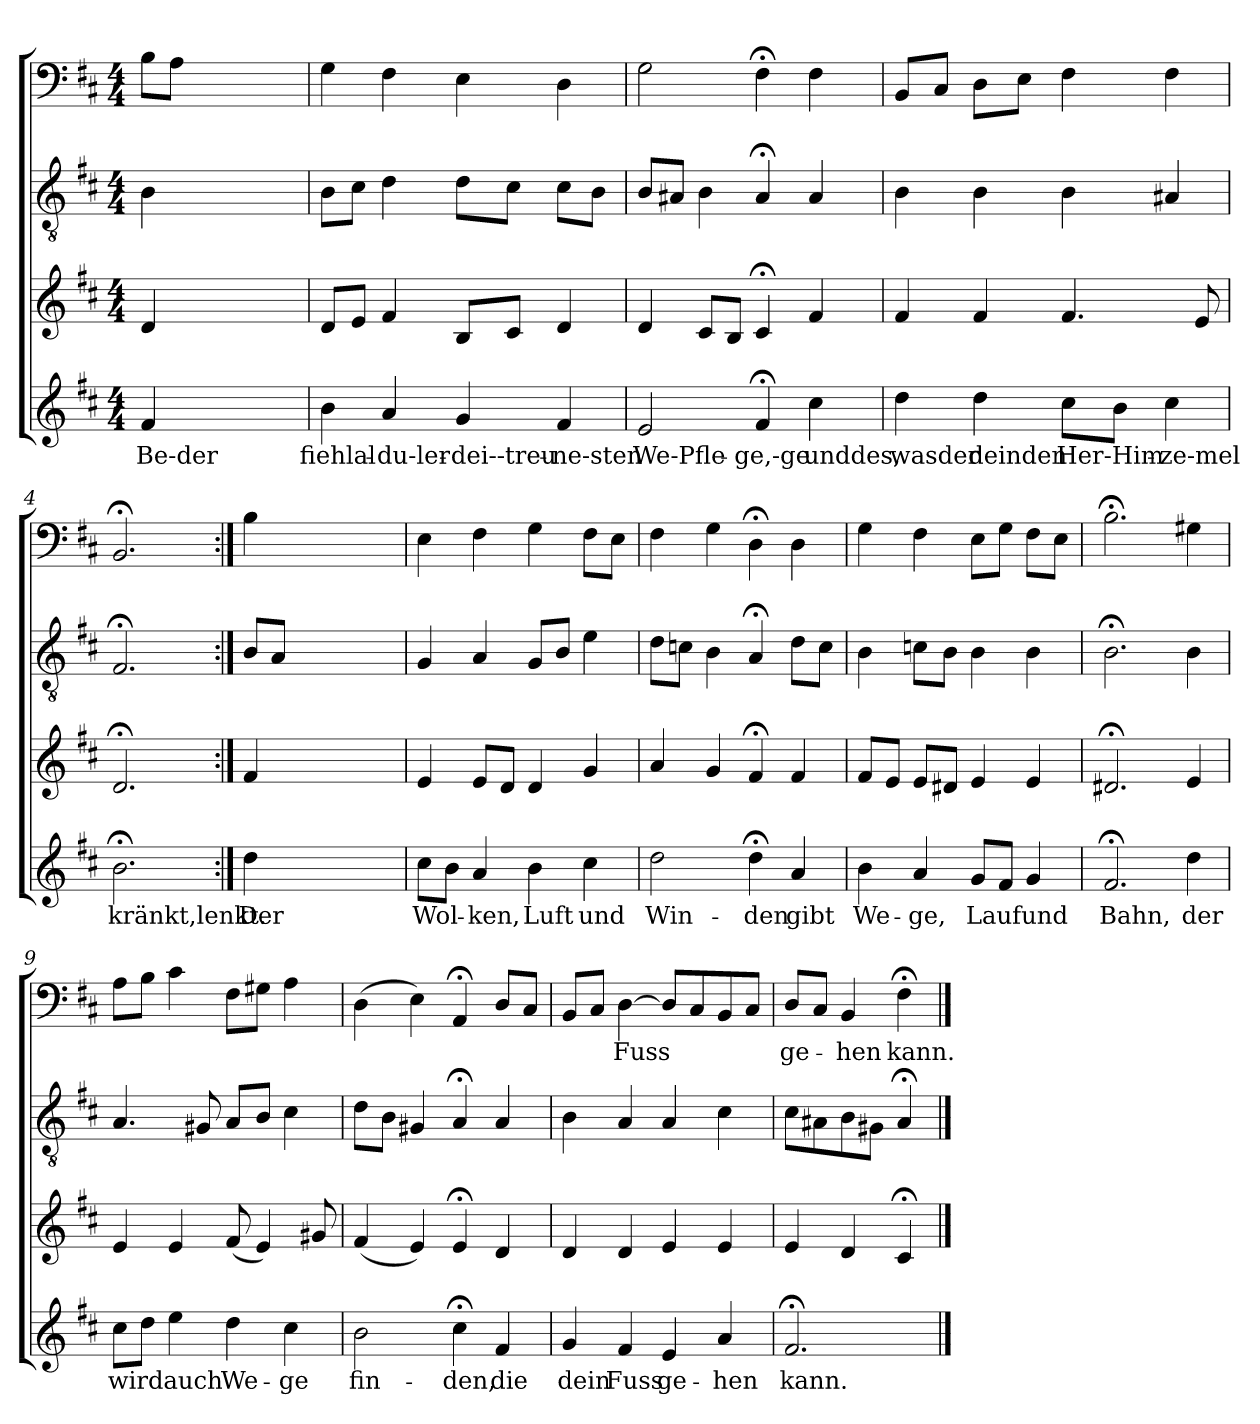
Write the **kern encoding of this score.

**kern	**text	**kern	**kern	**kern	**text
*part4	*part4	*part3	*part2	*part1	*part1
*staff4	*staff4	*staff3	*staff2	*staff1	*staff1
*clefG2	*	*clefG2	*clefGv2	*clefF4	*
*k[f#c#]	*	*k[f#c#]	*k[f#c#]	*k[f#c#]	*
*b:	*	*b:	*b:	*b:	*
*M4/4	*	*M4/4	*M4/4	*M4/4	*
=	=	=	=	=	=
4f#/	Be-der	4d/	4B\	8B\L	.
.	.	.	.	8A\J	.
2ryy	.	2ryy	2ryy	2ryy	.
4ryy	.	4ryy	4ryy	4ryy	.
=1	=1	=1	=1	=1	=1
4b\	-fiehlal-	8d/L	8B\L	4G\	.
.	.	8e/J	8c#\J	.	.
4a/	du-ler-	4f#/	4d\	4F#\	.
4g/	dei--treu-	8B/L	8d\L	4E\	.
.	.	8c#/J	8c#\J	.	.
4f#/	-ne-sten	4d/	8c#\L	4D\	.
.	.	.	8B\J	.	.
=2	=2	=2	=2	=2	=2
2e/	We-Pfle-	4d/	8B/L	2G\	.
.	.	.	8A#X/J	.	.
.	.	8c#/L	4B\	.	.
.	.	8B/J	.	.	.
4f#;</	-ge,-ge	4c#;</	4A#;</	4F#;<\	.
4cc#\	unddes,	4f#/	4A#/	4F#\	.
=3	=3	=3	=3	=3	=3
4dd\	wasder	4f#/	4B\	8BB/L	.
.	.	.	.	8C#/J	.
4dd\	deinden	4f#/	4B\	8D\L	.
.	.	.	.	8E\J	.
8cc#\L	Her-Him-	4.f#/	4B\	4F#\	.
8b\J	.	.	.	.	.
4cc#\	-ze-mel	.	4A#X/	4F#\	.
.	.	8e/	.	.	.
=4	=4	=4	=4	=4	=4
2.b;<\	kränkt,lenkt.	2.d;</	2.F#;</	2.BB;</	.
=:|!	=:|!	=:|!	=:|!	=:|!	=:|!
4dd\	Der	4f#/	8B/L	4B\	.
.	.	.	8A/J	.	.
2ryy	.	2ryy	2ryy	2ryy	.
4ryy	.	4ryy	4ryy	4ryy	.
=5	=5	=5	=5	=5	=5
8cc#\L	Wol-	4e/	4G/	4E\	.
8b\J	.	.	.	.	.
4a/	-ken,	8e/L	4A/	4F#\	.
.	.	8d/J	.	.	.
4b\	Luft	4d/	8G/L	4G\	.
.	.	.	8B/J	.	.
4cc#\	und	4g/	4e\	8F#\L	.
.	.	.	.	8E\J	.
=6	=6	=6	=6	=6	=6
2dd\	Win-	4a/	8d\L	4F#\	.
.	.	.	8cn\J	.	.
.	.	4g/	4B\	4G\	.
4dd;<\	-den	4f#;</	4A;</	4D;<\	.
4a/	gibt	4f#/	8d\L	4D\	.
.	.	.	8c\J	.	.
=7	=7	=7	=7	=7	=7
4b\	We-	8f#/L	4B\	4G\	.
.	.	8e/J	.	.	.
4a/	-ge,	8e/L	8cn\L	4F#\	.
.	.	8d#X/J	8B\J	.	.
8g/L	Lauf	4e/	4B\	8E\L	.
8f#/J	.	.	.	8G\J	.
4g/	und	4e/	4B\	8F#\L	.
.	.	.	.	8E\J	.
=8	=8	=8	=8	=8	=8
2.f#;</	Bahn,	2.d#X;</	2.B;<\	2.B;<\	.
4dd\	der	4e/	4B\	4G#X\	.
=9	=9	=9	=9	=9	=9
8cc#\L	wird	4e/	4.A/	8A\L	.
8dd\J	.	.	.	8B\J	.
4ee\	auch	4e/	.	4c#\	.
.	.	.	8G#X/	.	.
4dd\	We-	(8f#/	8A/L	8F#\L	.
.	.	4e/)	8B/J	8G#X\J	.
4cc#\	-ge	.	4c#\	4A\	.
.	.	8g#X/	.	.	.
=10	=10	=10	=10	=10	=10
2b\	fin-	(4f#/	8d\L	(4D\	.
.	.	.	8B\J	.	.
.	.	4e/)	4G#X/	4E\)	.
4cc#;<\	-den,	4e;</	4A;</	4AA;</	.
4f#/	die	4d/	4A/	8D/L	.
.	.	.	.	8C#/J	.
=11	=11	=11	=11	=11	=11
4g/	dein	4d/	4B\	8BB/L	.
.	.	.	.	8C#/J	.
4f#/	Fuss	4d/	4A/	[4D\	Fuss
4e/	ge-	4e/	4A/	8D/L]	.
.	.	.	.	8C#/	.
4a/	-hen	4e/	4c#\	8BB/	.
.	.	.	.	8C#/J	.
=12	=12	=12	=12	=12	=12
2.f#;</	kann.	4e/	8c#\L	8D/L	ge-
.	.	.	8A#X\	8C#/J	.
.	.	4d/	8B\	4BB/	-hen
.	.	.	8G#X\J	.	.
.	.	4c#;</	4A#;</	4F#;<\	kann.
==	==	==	==	==	==
*-	*-	*-	*-	*-	*-
